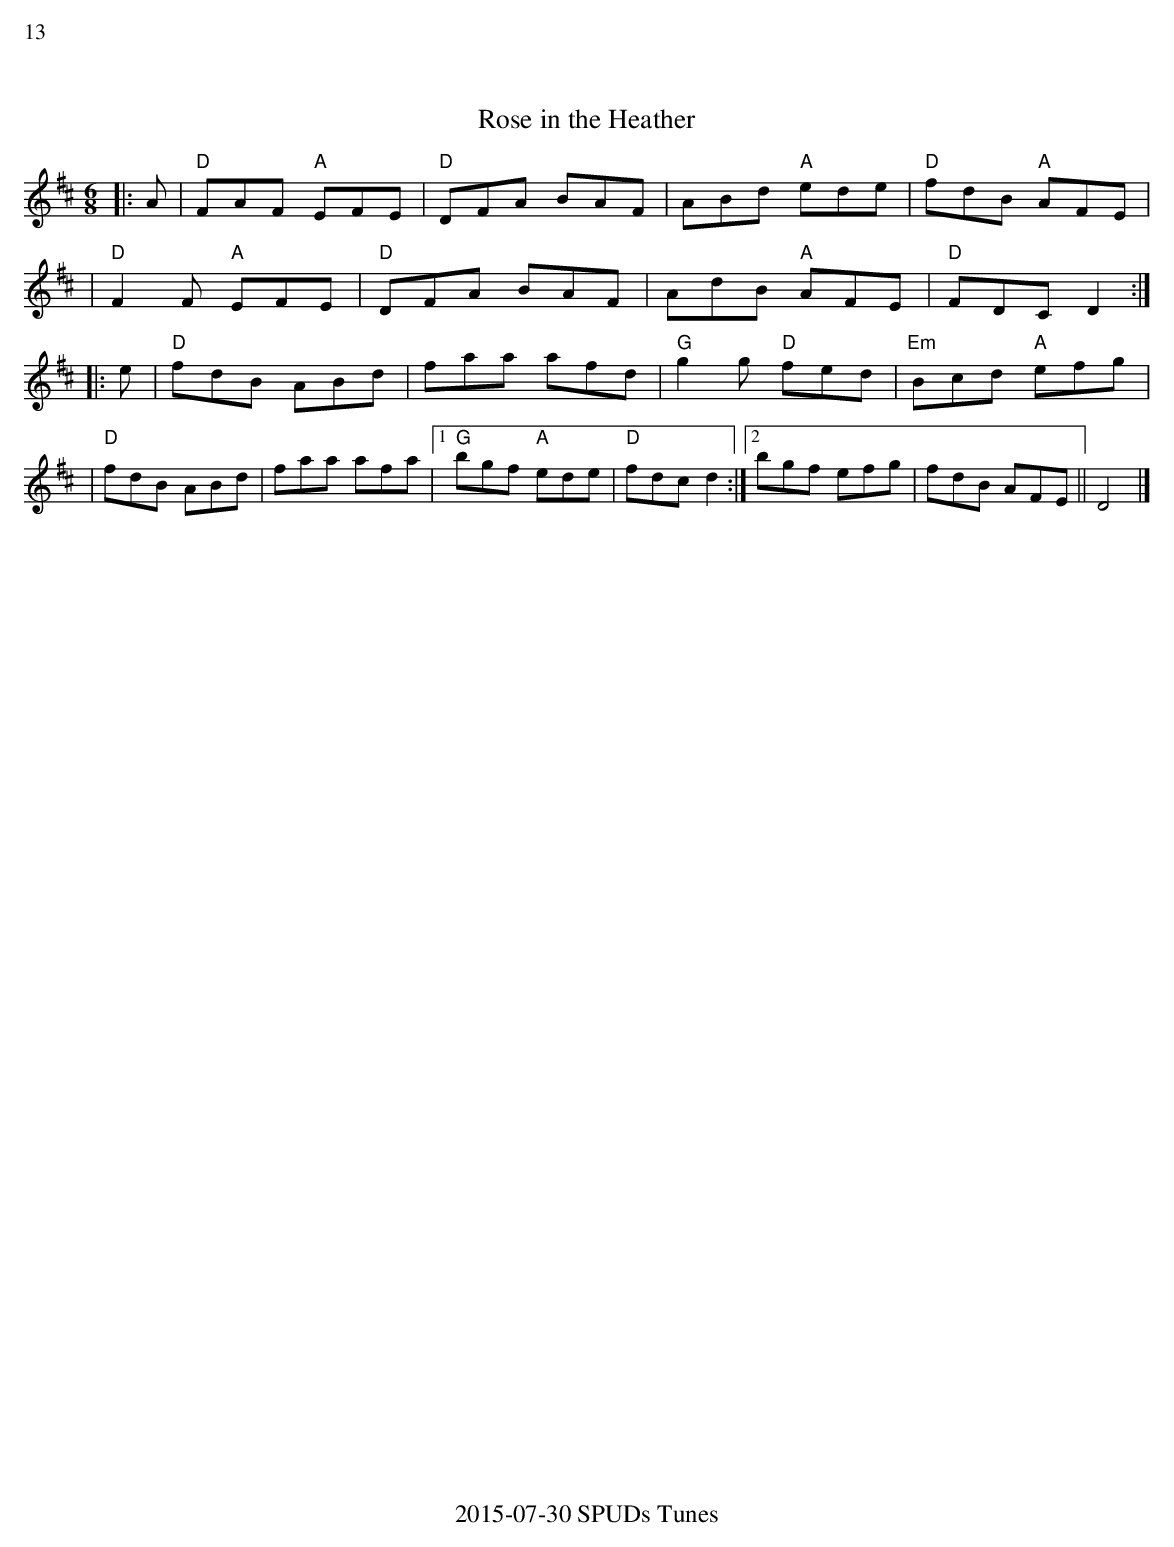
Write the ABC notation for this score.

X:1
%%text 13
T: Rose in the Heather
L:1/8
M: 6/8
K: D
|: A|"D"FAF "A"EFE | "D"DFA BAF | ABd "A"ede | "D"fdB "A"AFE|
|  "D"F2F "A"EFE | "D"DFA BAF | AdB "A"AFE | "D"FDC D2  :|
|: e|"D"fdB ABd | faa afd | "G"g2g "D"fed | "Em"Bcd "A"efg|
|  "D"fdB ABd | faa afa |1"G"bgf "A"ede | "D"fdc d2:|2bgf efg|fdB AFE||D4|]
